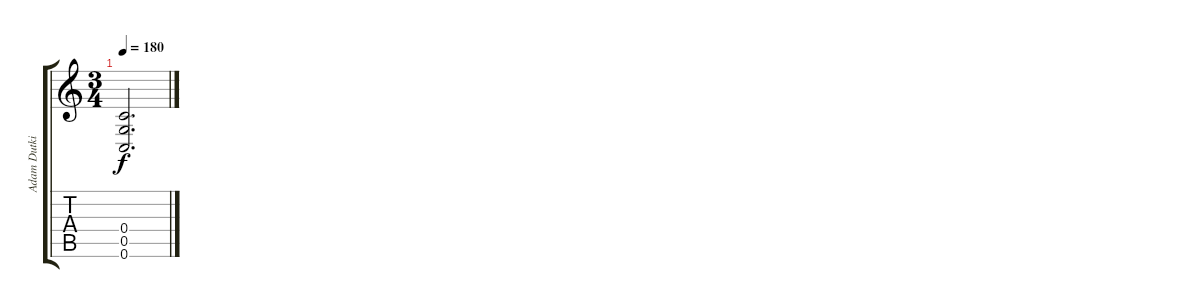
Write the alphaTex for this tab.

\track ("Adam Dutkiewicz" "Adam Dutki") {instrument distortionguitar}
\staff {score tabs}
\tuning (D4 A3 F3 C3 G2 C2) {hide}
\ts (3 4)
\tempo 180
\clef g2
\ks c
(0.4{t} 0.5{t} 0.6{t}).2{d dy f}
